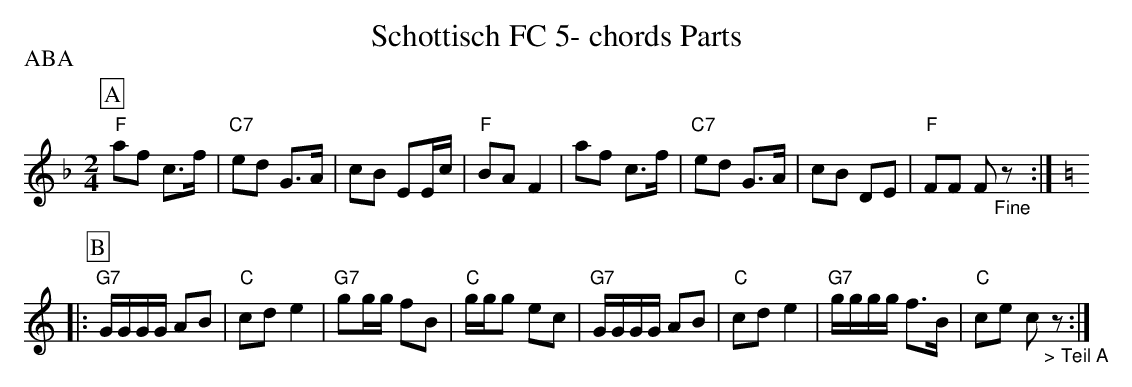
X:1
T:Schottisch FC 5- chords Parts
P:ABA
M:2/4
L:1/16
K:Fmaj%%MIDI gchordon
[P:A] "F"a2f2 c3f | "C7"e2d2 G3A | c2B2 E2Ec | "F"B2A2F4 | a2f2 c3f | "C7"e2d2 G3A | c2B2 D2E2 | "F"F2F2 F2"_Fine"z2 :: [P:B] [K:Cmaj]
"G7"GGGG A2B2 | "C"c2d2e4 | "G7"g2gg f2B2 | "C"ggg2 e2c2 | "G7"GGGG A2B2 | "C"c2d2e4 | "G7"gggg f3B | "C"c2e2 c2"_> Teil A"z2 :|
